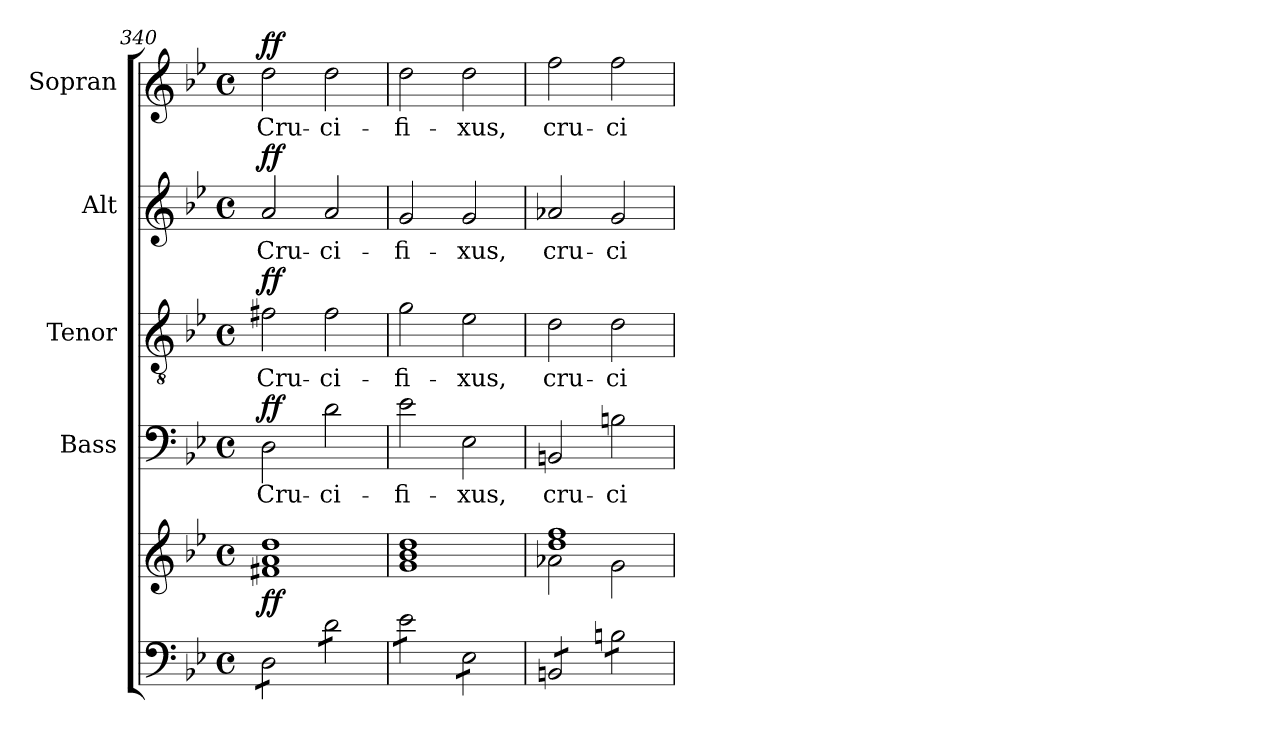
**kern	**kern	**dynam	**kern	**text	**dynam	**kern	**text	**dynam	**kern	**text	**dynam	**kern	**text	**dynam
*part5	*part5	*part5	*part4	*part4	*part4	*part3	*part3	*part3	*part2	*part2	*part2	*part1	*part1	*part1
*staff6	*staff5	*staff5/6	*staff4	*staff4	*staff4	*staff3	*staff3	*staff3	*staff2	*staff2	*staff2	*staff1	*staff1	*staff1
*	*	*	*I"Bass	*	*	*I"Tenor	*	*	*I"Alt	*	*	*I"Sopran	*	*
*	*	*	*I'B.	*	*	*I'T.	*	*	*I'A.	*	*	*I'S.	*	*
*clefF4	*clefG2	*	*clefF4	*	*	*clefGv2	*	*	*clefG2	*	*	*clefG2	*	*
*k[b-e-]	*k[b-e-]	*	*k[b-e-]	*	*	*k[b-e-]	*	*	*k[b-e-]	*	*	*k[b-e-]	*	*
*B-:	*B-:	*	*B-:	*	*	*B-:	*	*	*B-:	*	*	*B-:	*	*
*M4/4	*M4/4	*	*M4/4	*	*	*M4/4	*	*	*M4/4	*	*	*M4/4	*	*
*met(c)	*met(c)	*	*met(c)	*	*	*met(c)	*	*	*met(c)	*	*	*met(c)	*	*
=340	=340	=340	=340	=340	=340	=340	=340	=340	=340	=340	=340	=340	=340	=340
!	!	!LO:DY:b	!	!LO:LY:b	!LO:DY:a	!	!LO:LY:b	!LO:DY:a	!	!LO:LY:b	!LO:DY:a	!	!LO:LY:b	!LO:DY:a
*tremolo	*	*	*	*	*	*	*	*	*	*	*	*	*	*
8D\L	1f#X 1a 1dd	ff	2D\	Cru-	ff	2f#X\	Cru-	ff	2a/	Cru-	ff	2dd\	Cru-	ff
8D\	.	.	.	.	.	.	.	.	.	.	.	.	.	.
8D\	.	.	.	.	.	.	.	.	.	.	.	.	.	.
8D\J	.	.	.	.	.	.	.	.	.	.	.	.	.	.
!	!	!	!	!LO:LY:b	!	!	!LO:LY:b	!	!	!LO:LY:b	!	!	!LO:LY:b	!
8d\L	.	.	2d\	-ci-	.	2f#\	-ci-	.	2a/	-ci-	.	2dd\	-ci-	.
8d\	.	.	.	.	.	.	.	.	.	.	.	.	.	.
8d\	.	.	.	.	.	.	.	.	.	.	.	.	.	.
8d\J	.	.	.	.	.	.	.	.	.	.	.	.	.	.
=341	=341	=341	=341	=341	=341	=341	=341	=341	=341	=341	=341	=341	=341	=341
!	!	!	!	!LO:LY:b	!	!	!LO:LY:b	!	!	!LO:LY:b	!	!	!LO:LY:b	!
8e-\L	1g 1b- 1dd	.	2e-\	-fi-	.	2g\	-fi-	.	2g/	-fi-	.	2dd\	-fi-	.
8e-\	.	.	.	.	.	.	.	.	.	.	.	.	.	.
8e-\	.	.	.	.	.	.	.	.	.	.	.	.	.	.
8e-\J	.	.	.	.	.	.	.	.	.	.	.	.	.	.
!	!	!	!	!LO:LY:b	!	!	!LO:LY:b	!	!	!LO:LY:b	!	!	!LO:LY:b	!
8E-\L	.	.	2E-\	-xus,	.	2e-\	-xus,	.	2g/	-xus,	.	2dd\	-xus,	.
8E-\	.	.	.	.	.	.	.	.	.	.	.	.	.	.
8E-\	.	.	.	.	.	.	.	.	.	.	.	.	.	.
8E-\J	.	.	.	.	.	.	.	.	.	.	.	.	.	.
=342	=342	=342	=342	=342	=342	=342	=342	=342	=342	=342	=342	=342	=342	=342
*	*^	*	*	*	*	*	*	*	*	*	*	*	*	*
!	!	!	!	!	!LO:LY:b	!	!	!LO:LY:b	!	!	!LO:LY:b	!	!	!LO:LY:b	!
8BBn/L	1dd 1ff	2a-X\	.	2BBn/	cru-	.	2d\	cru-	.	2a-X/	cru-	.	2ff\	cru-	.
8BBn/	.	.	.	.	.	.	.	.	.	.	.	.	.	.	.
8BBn/	.	.	.	.	.	.	.	.	.	.	.	.	.	.	.
8BBn/J	.	.	.	.	.	.	.	.	.	.	.	.	.	.	.
!	!	!	!	!	!LO:LY:b	!	!	!LO:LY:b	!	!	!LO:LY:b	!	!	!LO:LY:b	!
8Bn\L	.	2g\	.	2Bn\	-ci-	.	2d\	-ci-	.	2g/	-ci-	.	2ff\	-ci-	.
8Bn\	.	.	.	.	.	.	.	.	.	.	.	.	.	.	.
8Bn\	.	.	.	.	.	.	.	.	.	.	.	.	.	.	.
8Bn\J	.	.	.	.	.	.	.	.	.	.	.	.	.	.	.
*Xtremolo	*	*	*	*	*	*	*	*	*	*	*	*	*	*	*
*	*v	*v	*	*	*	*	*	*	*	*	*	*	*	*	*
=	=	=	=	=	=	=	=	=	=	=	=	=	=	=
*-	*-	*-	*-	*-	*-	*-	*-	*-	*-	*-	*-	*-	*-	*-
